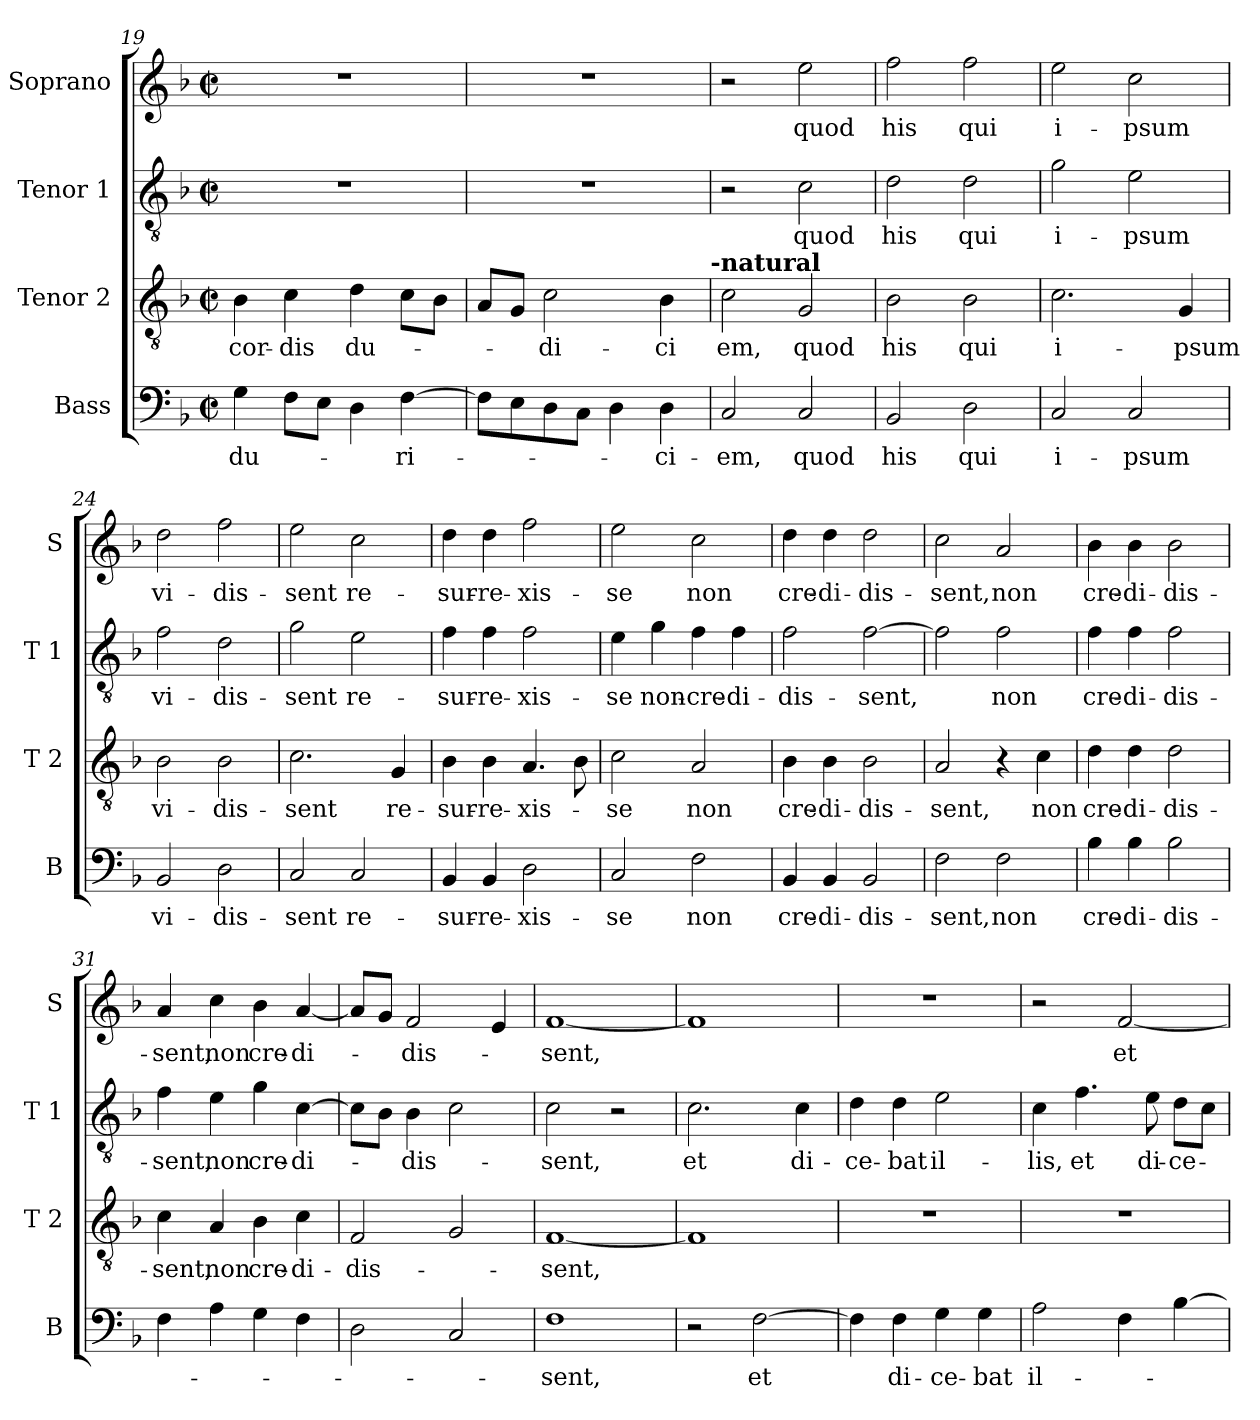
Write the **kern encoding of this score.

**kern	**text	**kern	**text	**kern	**text	**kern	**text
*part4	*part4	*part3	*part3	*part2	*part2	*part1	*part1
*staff4	*staff4	*staff3	*staff3	*staff2	*staff2	*staff1	*staff1
*I"Bass	*	*I"Tenor 2	*	*I"Tenor 1	*	*I"Soprano	*
*I'B	*	*I'T 2	*	*I'T 1	*	*I'S	*
*clefF4	*	*clefGv2	*	*clefGv2	*	*clefG2	*
*k[b-]	*	*k[b-]	*	*k[b-]	*	*k[b-]	*
*F:	*	*F:	*	*F:	*	*F:	*
*M2/2	*	*M2/2	*	*M2/2	*	*M2/2	*
*met(c|)	*	*met(c|)	*	*met(c|)	*	*met(c|)	*
=19	=19	=19	=19	=19	=19	=19	=19
4G\	du-	4B-\	cor-	1r	.	1r	.
8F\L	.	4c\	-dis	.	.	.	.
8E\J	.	.	.	.	.	.	.
4D\	.	4d\	du-	.	.	.	.
[4F\	-ri-	8c\L	.	.	.	.	.
.	.	8B-\J	.	.	.	.	.
=20	=20	=20	=20	=20	=20	=20	=20
8F\L]	.	8A/L	.	1r	.	1r	.
8E\	.	8G/J	.	.	.	.	.
8D\	.	2c\	-di-	.	.	.	.
8C\J	.	.	.	.	.	.	.
4D\	.	.	.	.	.	.	.
4D\	-ci-	4B-\	-ci	.	.	.	.
!	!	!LO:TX:a:B:t=-natural	!	!	!	!	!
=21	=21	=21	=21	=21	=21	=21	=21
2C/	-em,	2c\	em,	2r	.	2r	.
2C/	quod	2G/	quod	2c\	quod	2ee\	quod
=22	=22	=22	=22	=22	=22	=22	=22
2BB-/	his	2B-\	his	2d\	his	2ff\	his
2D\	qui	2B-\	qui	2d\	qui	2ff\	qui
=23	=23	=23	=23	=23	=23	=23	=23
2C/	i-	2.c\	i-	2g\	i-	2ee\	i-
2C/	-psum	.	.	2e\	-psum	2cc\	-psum
.	.	4G/	-psum	.	.	.	.
!!LO:LB:g=z
=24	=24	=24	=24	=24	=24	=24	=24
2BB-/	vi-	2B-\	vi-	2f\	vi-	2dd\	vi-
2D\	-dis-	2B-\	-dis-	2d\	-dis-	2ff\	-dis-
=25	=25	=25	=25	=25	=25	=25	=25
2C/	-sent	2.c\	-sent	2g\	-sent	2ee\	-sent
2C/	re-	.	.	2e\	re-	2cc\	re-
.	.	4G/	re-	.	.	.	.
=26	=26	=26	=26	=26	=26	=26	=26
4BB-/	-sur-	4B-\	-sur-	4f\	-sur-	4dd\	-sur-
4BB-/	-re-	4B-\	-re-	4f\	-re-	4dd\	-re-
2D\	-xis-	4.A/	-xis-	2f\	-xis-	2ff\	-xis-
.	.	8B-\	.	.	.	.	.
=27	=27	=27	=27	=27	=27	=27	=27
2C/	-se	2c\	-se	4e\	-se	2ee\	-se
.	.	.	.	4g\	non-	.	.
2F\	non	2A/	non	4f\	-cre-	2cc\	non
.	.	.	.	4f\	-di-	.	.
=28	=28	=28	=28	=28	=28	=28	=28
4BB-/	cre-	4B-\	cre-	2f\	-dis-	4dd\	cre-
4BB-/	-di-	4B-\	-di-	.	.	4dd\	-di-
2BB-/	-dis-	2B-\	-dis-	[2f\	-sent,	2dd\	-dis-
=29	=29	=29	=29	=29	=29	=29	=29
2F\	-sent,	2A/	-sent,	2f\]	.	2cc\	-sent,
2F\	non	4r	.	2f\	non	2a/	non
.	.	4c\	non	.	.	.	.
!!LO:LB:g=z
=30	=30	=30	=30	=30	=30	=30	=30
4B-\	cre-	4d\	cre-	4f\	cre-	4b-\	cre-
4B-\	-di-	4d\	-di-	4f\	-di-	4b-\	-di-
2B-\	-dis-	2d\	-dis-	2f\	-dis-	2b-\	-dis-
=31	=31	=31	=31	=31	=31	=31	=31
4F\	.	4c\	-sent,	4f\	-sent,	4a/	-sent,
4A\	.	4A/	non	4e\	non	4cc\	non
4G\	.	4B-\	cre-	4g\	cre-	4b-\	cre-
4F\	.	4c\	-di-	[4c\	-di-	[4a/	-di-
=32	=32	=32	=32	=32	=32	=32	=32
2D\	.	2F/	-dis-	8c\L]	.	8a/L]	.
.	.	.	.	8B-\J	.	8g/J	.
.	.	.	.	4B-\	-dis-	2f/	-dis-
2C/	.	2G/	.	2c\	.	.	.
.	.	.	.	.	.	4e/	.
=33	=33	=33	=33	=33	=33	=33	=33
1F	-sent,	[1F	-sent,	2c\	-sent,	[1f	-sent,
.	.	.	.	2r	.	.	.
=34	=34	=34	=34	=34	=34	=34	=34
2r	.	1F]	.	2.c\	et	1f]	.
[2F\	et	.	.	.	.	.	.
.	.	.	.	4c\	di-	.	.
=35	=35	=35	=35	=35	=35	=35	=35
4F\]	.	1r	.	4d\	-ce-	1r	.
4F\	di-	.	.	4d\	-bat	.	.
4G\	-ce-	.	.	2e\	il-	.	.
4G\	-bat	.	.	.	.	.	.
!!LO:LB:g=z
=36	=36	=36	=36	=36	=36	=36	=36
2A\	il-	1r	.	4c\	-lis,	2r	.
.	.	.	.	4.f\	et	.	.
4F\	.	.	.	.	.	[2f/	et
.	.	.	.	8e\	di-	.	.
[4B-\	.	.	.	8d\L	-ce-	.	.
.	.	.	.	8c\J	.	.	.
=	=	=	=	=	=	=	=
*-	*-	*-	*-	*-	*-	*-	*-
